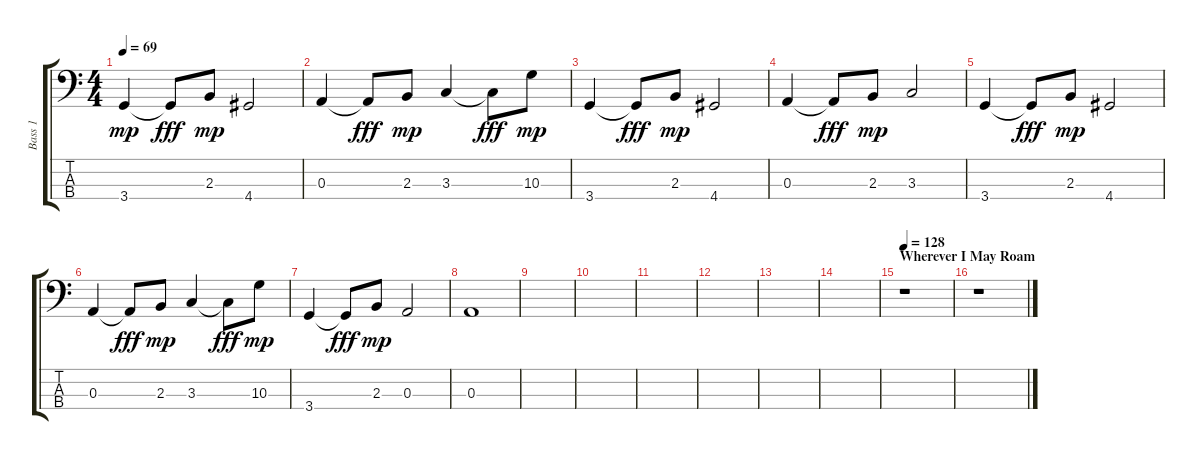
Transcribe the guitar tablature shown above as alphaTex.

\track ("Bass 1" "Bass 1") {instrument electricbasspick}
\staff {score tabs}
\tuning (G2 D2 A1 E1) {hide}
\ts (4 4)
\tempo 69
\clef f4
\ks c
3.4.4{dy mp} 3.4{t}.8{dy fff} 2.3.8{dy mp} 4.4.2 |
0.3.4 0.3{t}.8{dy fff} 2.3.8{dy mp} 3.3.4 3.3{t}.8{dy fff} 10.3.8{dy mp} |
3.4.4 3.4{t}.8{dy fff} 2.3.8{dy mp} 4.4.2 |
0.3.4 0.3{t}.8{dy fff} 2.3.8{dy mp} 3.3.2 |
3.4.4 3.4{t}.8{dy fff} 2.3.8{dy mp} 4.4.2 |
0.3.4 0.3{t}.8{dy fff} 2.3.8{dy mp} 3.3.4 3.3{t}.8{dy fff} 10.3.8{dy mp} |
3.4.4 3.4{t}.8{dy fff} 2.3.8{dy mp} 0.3.2 |
0.3.1{volume 0} |
|
|
|
|
|
|
\section ("" "Wherever I May Roam")
\tempo 128
r.1{instrument electricbasspick} |
r.1
